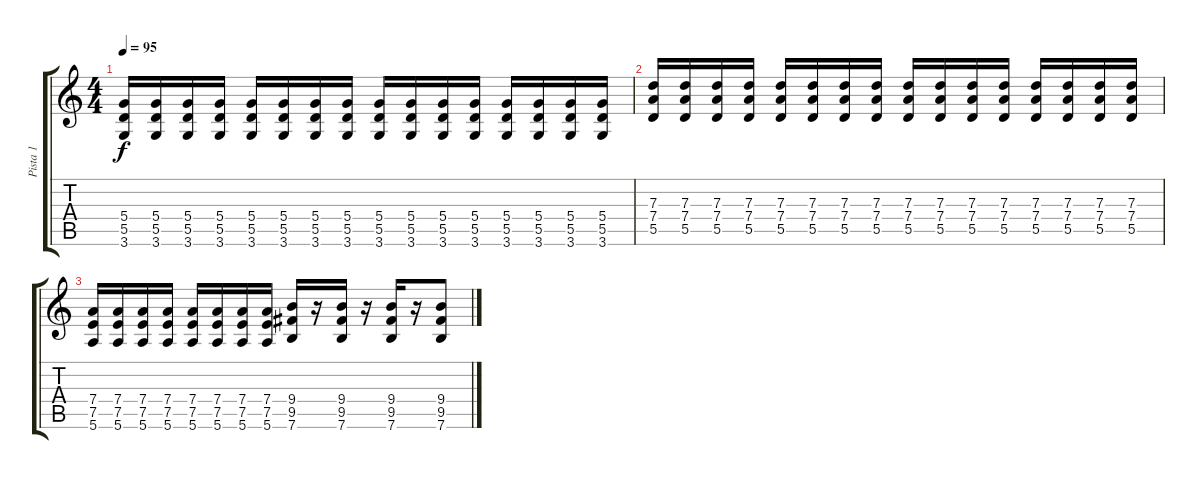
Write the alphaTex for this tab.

\track ("Pista 1" "Pista 1") {instrument distortionguitar}
\staff {score tabs}
\tuning (E4 B3 G3 D3 A2 E2) {hide}
\ts (4 4)
\tempo 95
\clef g2
\ks c
(5.4 5.5 3.6).16{dy f} (5.4 5.5 3.6).16 (5.4 5.5 3.6).16 (5.4 5.5 3.6).16 (5.4 5.5 3.6).16 (5.4 5.5 3.6).16 (5.4 5.5 3.6).16 (5.4 5.5 3.6).16 (5.4 5.5 3.6).16 (5.4 5.5 3.6).16 (5.4 5.5 3.6).16 (5.4 5.5 3.6).16 (5.4 5.5 3.6).16 (5.4 5.5 3.6).16 (5.4 5.5 3.6).16 (5.4 5.5 3.6).16 |
(7.3 7.4 5.5).16 (7.3 7.4 5.5).16 (7.3 7.4 5.5).16 (7.3 7.4 5.5).16 (7.3 7.4 5.5).16 (7.3 7.4 5.5).16 (7.3 7.4 5.5).16 (7.3 7.4 5.5).16 (7.3 7.4 5.5).16 (7.3 7.4 5.5).16 (7.3 7.4 5.5).16 (7.3 7.4 5.5).16 (7.3 7.4 5.5).16 (7.3 7.4 5.5).16 (7.3 7.4 5.5).16 (7.3 7.4 5.5).16 |
(7.4 7.5 5.6).16 (7.4 7.5 5.6).16 (7.4 7.5 5.6).16 (7.4 7.5 5.6).16 (7.4 7.5 5.6).16 (7.4 7.5 5.6).16 (7.4 7.5 5.6).16 (7.4 7.5 5.6).16 (9.4 9.5 7.6).16 r.16 (9.4 9.5 7.6).16 r.16 (9.4 9.5 7.6).16 r.16 (9.4 9.5 7.6).8
